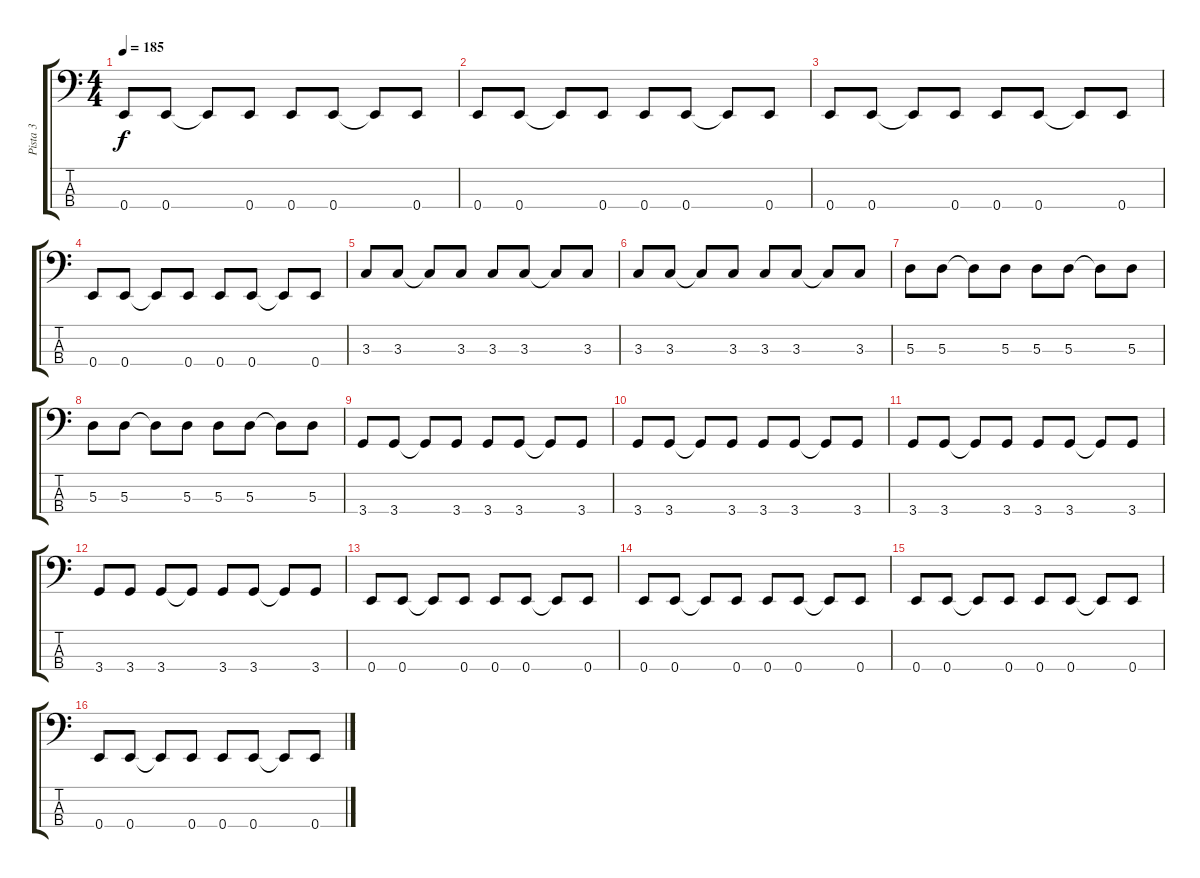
\track ("Pista 3" "Pista 3") {instrument electricbassfinger}
\staff {score tabs}
\tuning (G2 D2 A1 E1) {hide}
\ts (4 4)
\tempo 185
\clef f4
\ks c
0.4.8{dy f} 0.4.8 0.4{t}.8 0.4.8 0.4.8 0.4.8 0.4{t}.8 0.4.8 |
0.4.8 0.4.8 0.4{t}.8 0.4.8 0.4.8 0.4.8 0.4{t}.8 0.4.8 |
0.4.8 0.4.8 0.4{t}.8 0.4.8 0.4.8 0.4.8 0.4{t}.8 0.4.8 |
0.4.8 0.4.8 0.4{t}.8 0.4.8 0.4.8 0.4.8 0.4{t}.8 0.4.8 |
3.3.8 3.3.8 3.3{t}.8 3.3.8 3.3.8 3.3.8 3.3{t}.8 3.3.8 |
3.3.8 3.3.8 3.3{t}.8 3.3.8 3.3.8 3.3.8 3.3{t}.8 3.3.8 |
5.3.8 5.3.8 5.3{t}.8 5.3.8 5.3.8 5.3.8 5.3{t}.8 5.3.8 |
5.3.8 5.3.8 5.3{t}.8 5.3.8 5.3.8 5.3.8 5.3{t}.8 5.3.8 |
3.4.8 3.4.8 3.4{t}.8 3.4.8 3.4.8 3.4.8 3.4{t}.8 3.4.8 |
3.4.8 3.4.8 3.4{t}.8 3.4.8 3.4.8 3.4.8 3.4{t}.8 3.4.8 |
3.4.8 3.4.8 3.4{t}.8 3.4.8 3.4.8 3.4.8 3.4{t}.8 3.4.8 |
3.4.8 3.4.8 3.4.8 3.4{t}.8 3.4.8 3.4.8 3.4{t}.8 3.4.8 |
0.4.8 0.4.8 0.4{t}.8 0.4.8 0.4.8 0.4.8 0.4{t}.8 0.4.8 |
0.4.8 0.4.8 0.4{t}.8 0.4.8 0.4.8 0.4.8 0.4{t}.8 0.4.8 |
0.4.8 0.4.8 0.4{t}.8 0.4.8 0.4.8 0.4.8 0.4{t}.8 0.4.8 |
0.4.8 0.4.8 0.4{t}.8 0.4.8 0.4.8 0.4.8 0.4{t}.8 0.4.8
